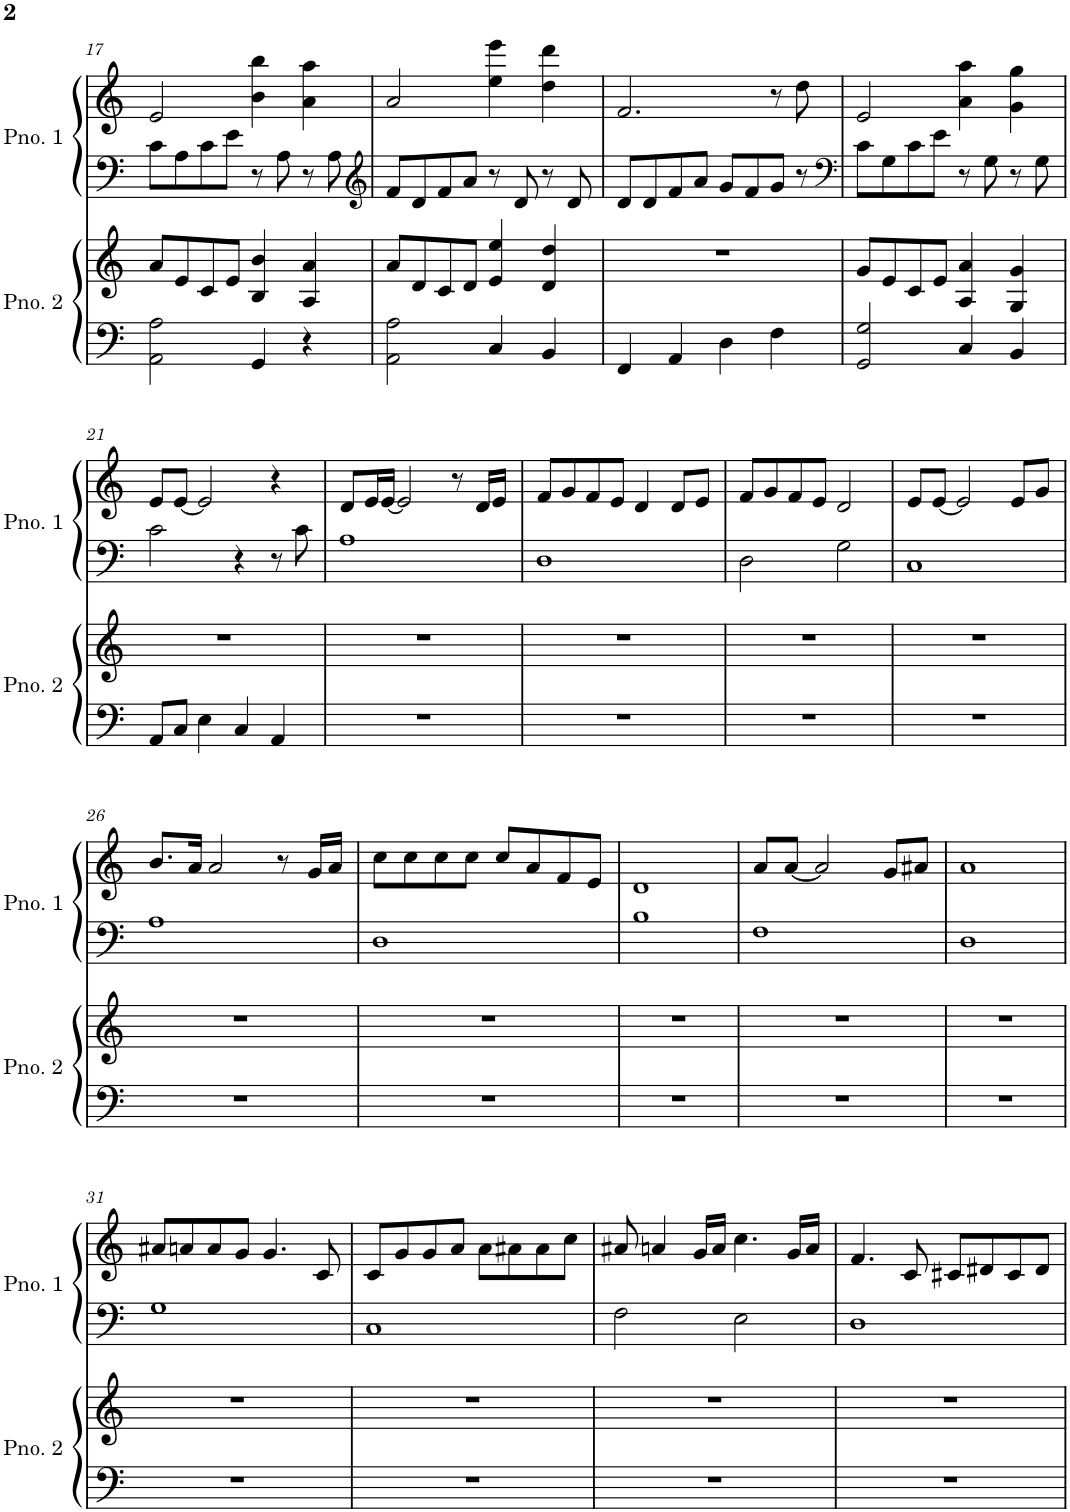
**kern	**kern	**kern	**kern
*part2	*part2	*part1	*part1
*staff4	*staff3	*staff2	*staff1
*I"Piano 2	*	*I"Piano 1	*
*I'Pno. 2	*	*I'Pno. 1	*
!!LO:PB:g=z
*clefF4	*clefG2	*clefF4	*clefG2
*k[]	*k[]	*k[]	*k[]
*M4/4	*M4/4	*M4/4	*M4/4
=17	=17	=17	=17
2AA\ 2A\	8a/L	8c\L	2e/
.	8e/	8A\	.
.	8c/	8c\	.
.	8e/J	8e\J	.
4GG/	4B/ 4b/	8r	4b\ 4bb\
.	.	8A\	.
4r	4A/ 4a/	8r	4a\ 4aa\
.	.	8A\	.
=18	=18	=18	=18
*	*	*clefG2	*
2AA\ 2A\	8a/L	8f/L	2a/
.	8d/	8d/	.
.	8c/	8f/	.
.	8d/J	8a/J	.
4C/	4e/ 4ee/	8r	4ee\ 4eee\
.	.	8d/	.
4BB/	4d/ 4dd/	8r	4dd\ 4ddd\
.	.	8d/	.
=19	=19	=19	=19
4FF/	1r	8d/L	2.f/
.	.	8d/	.
4AA/	.	8f/	.
.	.	8a/J	.
4D\	.	8g/L	.
.	.	8f/	.
4F\	.	8g/J	8r
.	.	8r	8dd\
=20	=20	=20	=20
*	*	*clefF4	*
2GG/ 2G/	8g/L	8c\L	2e/
.	8e/	8G\	.
.	8c/	8c\	.
.	8e/J	8e\J	.
4C/	4A/ 4a/	8r	4a\ 4aa\
.	.	8G\	.
4BB/	4G/ 4g/	8r	4g\ 4gg\
.	.	8G\	.
!!LO:LB:g=z
=21	=21	=21	=21
8AA/L	1r	2c\	8e/L
8C/J	.	.	[8e/J
4E\	.	.	2e/]
4C/	.	4r	.
4AA/	.	8r	4r
.	.	8c\	.
=22	=22	=22	=22
1r	1r	1A	8d/L
.	.	.	16e/L
.	.	.	[16e/JJ
.	.	.	2e/]
.	.	.	8r
.	.	.	16d/LL
.	.	.	16e/JJ
=23	=23	=23	=23
1r	1r	1D	8f/L
.	.	.	8g/
.	.	.	8f/
.	.	.	8e/J
.	.	.	4d/
.	.	.	8d/L
.	.	.	8e/J
=24	=24	=24	=24
1r	1r	2D\	8f/L
.	.	.	8g/
.	.	.	8f/
.	.	.	8e/J
.	.	2G\	2d/
=25	=25	=25	=25
1r	1r	1C	8e/L
.	.	.	[8e/J
.	.	.	2e/]
.	.	.	8e/L
.	.	.	8g/J
!!LO:LB:g=z
=26	=26	=26	=26
1r	1r	1A	8.b/L
.	.	.	16a/Jk
.	.	.	2a/
.	.	.	8r
.	.	.	16g/LL
.	.	.	16a/JJ
=27	=27	=27	=27
1r	1r	1D	8cc\L
.	.	.	8cc\
.	.	.	8cc\
.	.	.	8cc\J
.	.	.	8cc/L
.	.	.	8a/
.	.	.	8f/
.	.	.	8e/J
=28	=28	=28	=28
1r	1r	1B	1d
=29	=29	=29	=29
1r	1r	1F	8a/L
.	.	.	[8a/J
.	.	.	2a/]
.	.	.	8g/L
.	.	.	8a#X/J
=30	=30	=30	=30
1r	1r	1D	1a
!!LO:LB:g=z
=31	=31	=31	=31
1r	1r	1G	8a#X/L
.	.	.	8an/
.	.	.	8a/
.	.	.	8g/J
.	.	.	4.g/
.	.	.	8c/
=32	=32	=32	=32
1r	1r	1C	8c/L
.	.	.	8g/
.	.	.	8g/
.	.	.	8a/J
.	.	.	8a\L
.	.	.	8a#X\
.	.	.	8a#\
.	.	.	8cc\J
=33	=33	=33	=33
1r	1r	2F\	8a#X/
.	.	.	4an/
.	.	.	16g/LL
.	.	.	16a/JJ
.	.	2E\	4.cc\
.	.	.	16g/LL
.	.	.	16a/JJ
=34	=34	=34	=34
1r	1r	1D	4.f/
.	.	.	8c/
.	.	.	8c#X/L
.	.	.	8d#X/
.	.	.	8c#/
.	.	.	8d#/J
=	=	=	=
*-	*-	*-	*-
